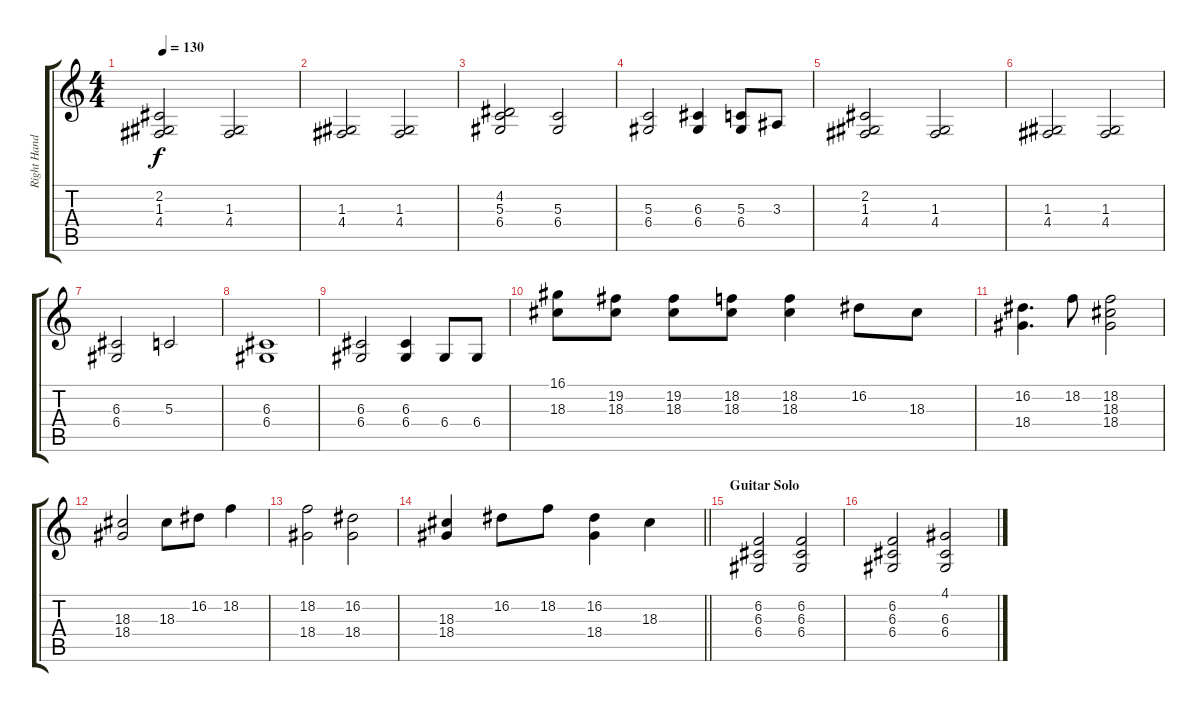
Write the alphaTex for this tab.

\track ("Right Hand" "Right Hand") {instrument acousticgrandpiano}
\staff {score tabs}
\tuning (E4 B3 G3 D3 A2 E2) {hide}
\ts (4 4)
\tempo 130
\clef g2
\ks c
(2.2 1.3 4.4).2{dy f} (1.3 4.4).2 |
(1.3 4.4).2 (1.3 4.4).2 |
(4.2 5.3 6.4).2 (5.3 6.4).2 |
(5.3 6.4).2 (6.3 6.4).4 (5.3 6.4).8 3.3.8 |
(2.2 1.3 4.4).2 (1.3 4.4).2 |
(1.3 4.4).2 (1.3 4.4).2 |
(6.3 6.4).2 5.3.2 |
(6.3 6.4).1 |
(6.3 6.4).2 (6.3 6.4).4 6.4.8 6.4.8 |
(16.1 18.3).8 (19.2 18.3).8 (19.2 18.3).8 (18.2 18.3).8 (18.2 18.3).4 16.2.8 18.3.8 |
(16.2 18.4).4{d} 18.2.8 (18.2 18.3 18.4).2 |
(18.3 18.4).2 18.3.8 16.2.8 18.2.4 |
(18.2 18.4).2 (16.2 18.4).2 |
\barLineRight lightlight
(18.3 18.4).4 16.2.8 18.2.8 (16.2 18.4).4 18.3.4 |
\section ("" "Guitar Solo")
(6.2 6.3 6.4).2 (6.2 6.3 6.4).2 |
(6.2 6.3 6.4).2 (4.1 6.3 6.4).2
